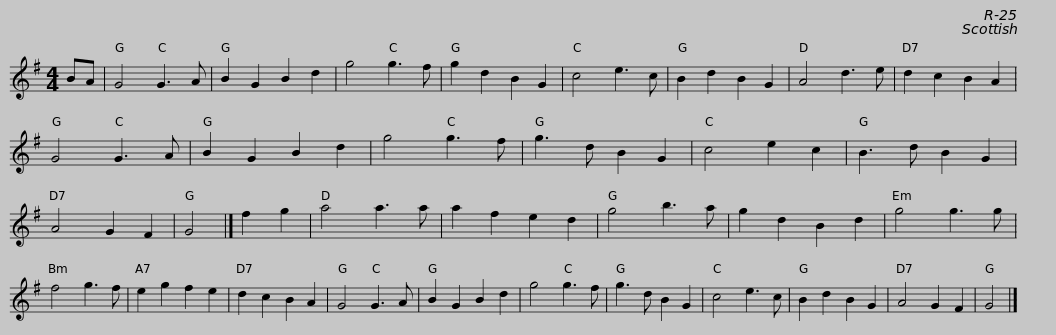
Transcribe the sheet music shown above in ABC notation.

X:1
L:1/8
M:4/4
I:linebreak $
K:G
V:1 treble
V:1
 BA | G4 G3 A | B2 G2 B2 d2 | g4 g3 f | g2 d2 B2 G2 | %5
 c4 e3 c | B2 d2 B2 G2 | A4 d3 e | d2 c2 B2 A2 | G4 G3 A |$ %10
 B2 G2 B2 d2 | g4 g3 f | g3 d B2 G2 | c4 e2 c2 | B3 d B2 G2 | %15
 A4 G2 F2 | G4 |] f2 g2 | a4 a3 a | a2 f2 e2 d2 | %20
 g4 b3 a |$ g2 d2 B2 d2 | g4 g3 g | f4 g3 f | e2 g2 f2 e2 | %25
 d2 c2 B2 A2 | G4 G3 A | B2 G2 B2 d2 | g4 g3 f | g3 d B2 G2 | %30
 c4 e3 c |$ B2 d2 B2 G2 | A4 G2 F2 | G4 |] %34
